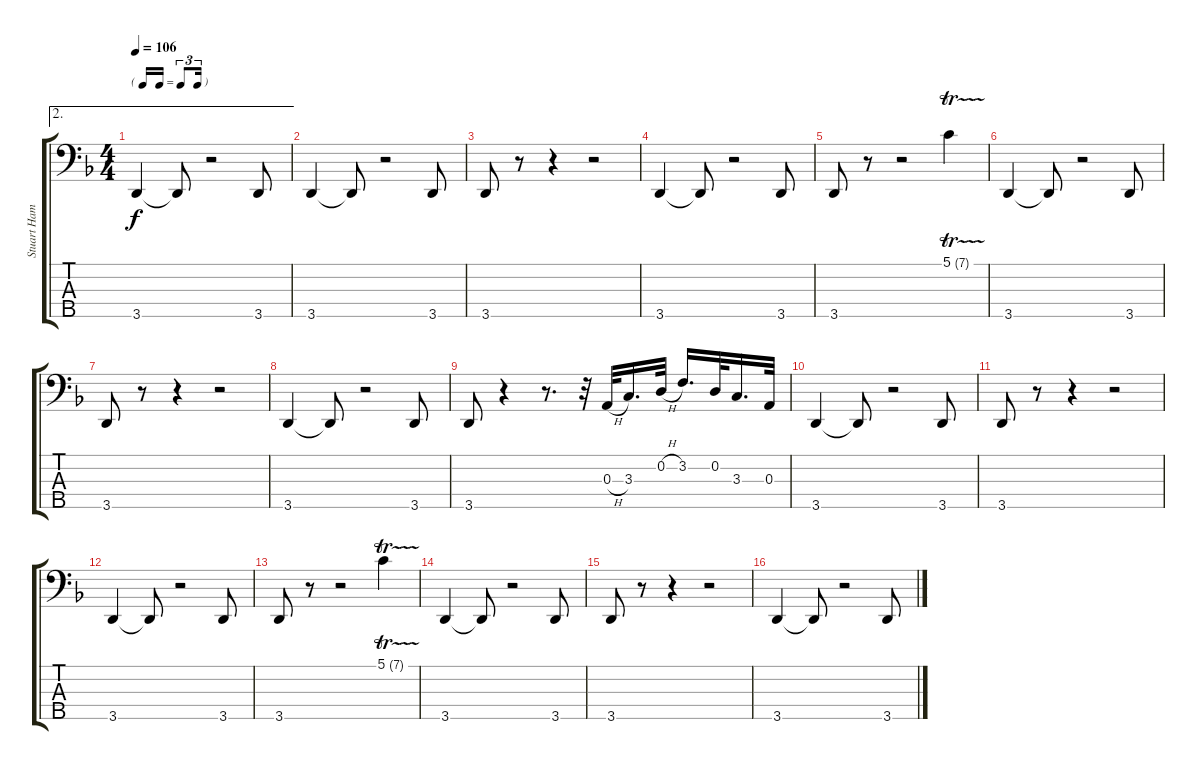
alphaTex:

\track ("Stuart Hamm (Bass I)" "Stuart Ham") {instrument slapbass2}
\staff {score tabs}
\tuning (G2 D2 A1 E1 B0) {hide}
\ae 2
\ts (4 4)
\tf triplet16th
\tempo 106
\clef f4
\ks f
3.5.4{dy f} 3.5{t}.8 r.2 3.5.8 |
3.5.4 3.5{t}.8 r.2 3.5.8 |
3.5.8 r.8 r.4 r.2 |
3.5.4 3.5{t}.8 r.2 3.5.8 |
3.5.8 r.8 r.2 5.1{tr (7 32)}.4 |
3.5.4 3.5{t}.8 r.2 3.5.8 |
3.5.8 r.8 r.4 r.2 |
3.5.4 3.5{t}.8 r.2 3.5.8 |
3.5.8 r.4 r.8{d} r.32 0.3{h}.32 3.3.16{d} 0.2{h}.32 3.2.16{d} 0.2.32 3.3.16{d} 0.3.32 |
3.5.4 3.5{t}.8 r.2 3.5.8 |
3.5.8 r.8 r.4 r.2 |
3.5.4 3.5{t}.8 r.2 3.5.8 |
3.5.8 r.8 r.2 5.1{tr (7 32)}.4 |
3.5.4 3.5{t}.8 r.2 3.5.8 |
3.5.8 r.8 r.4 r.2 |
3.5.4 3.5{t}.8 r.2 3.5.8
